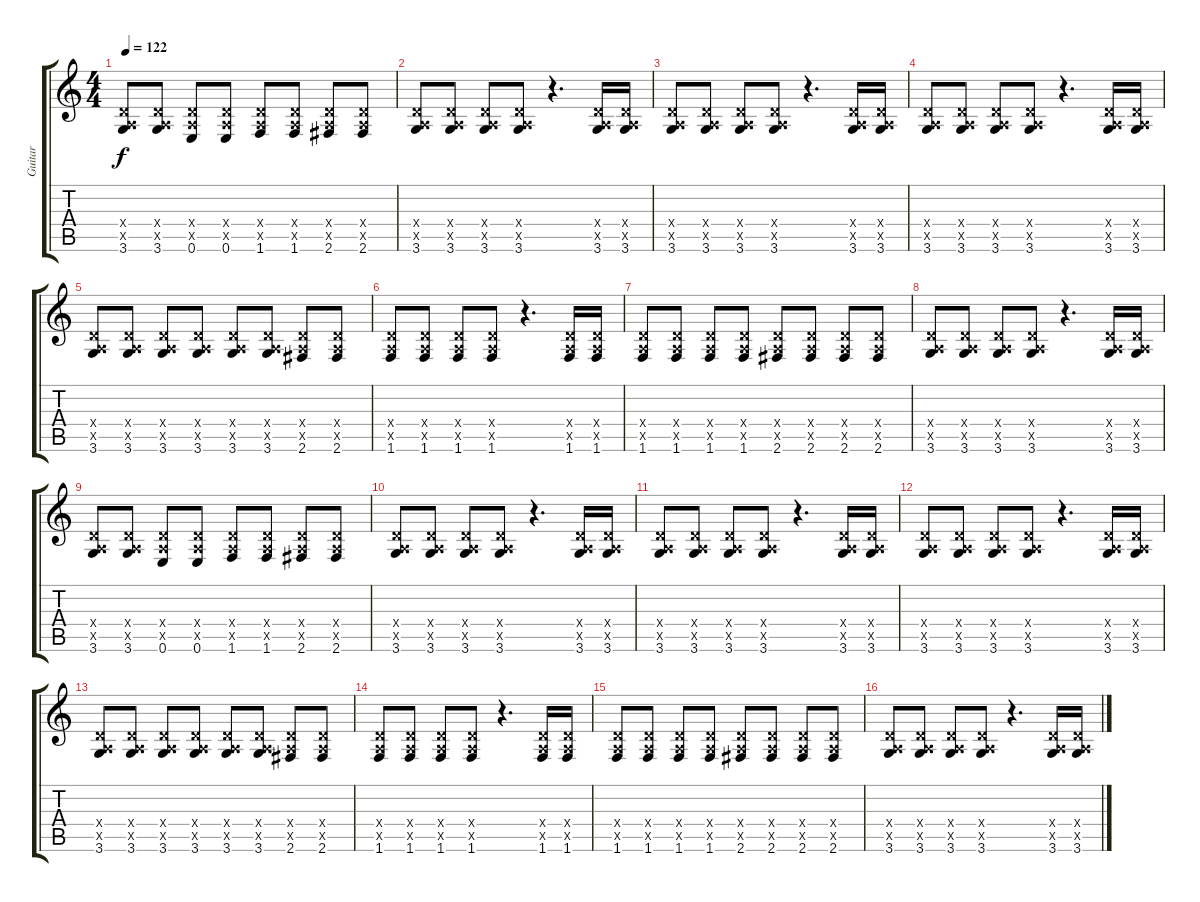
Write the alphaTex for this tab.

\track ("Guitar" "Guitar") {instrument distortionguitar}
\staff {score tabs}
\tuning (E4 B3 G3 D3 A2 E2) {hide}
\ts (4 4)
\tempo 122
\clef g2
\ks c
(0.4{x} 0.5{x} 3.6).8{dy f} (0.4{x} 0.5{x} 3.6).8 (0.4{x} 0.5{x} 0.6).8 (0.4{x} 0.5{x} 0.6).8 (0.4{x} 0.5{x} 1.6).8 (0.4{x} 0.5{x} 1.6).8 (0.4{x} 0.5{x} 2.6).8 (0.4{x} 0.5{x} 2.6).8 |
(0.4{x} 0.5{x} 3.6).8 (0.4{x} 0.5{x} 3.6).8 (0.4{x} 0.5{x} 3.6).8 (0.4{x} 0.5{x} 3.6).8 r.4{d} (0.4{x} 0.5{x} 3.6).16 (0.4{x} 0.5{x} 3.6).16 |
(0.4{x} 0.5{x} 3.6).8 (0.4{x} 0.5{x} 3.6).8 (0.4{x} 0.5{x} 3.6).8 (0.4{x} 0.5{x} 3.6).8 r.4{d} (0.4{x} 0.5{x} 3.6).16 (0.4{x} 0.5{x} 3.6).16 |
(0.4{x} 0.5{x} 3.6).8 (0.4{x} 0.5{x} 3.6).8 (0.4{x} 0.5{x} 3.6).8 (0.4{x} 0.5{x} 3.6).8 r.4{d} (0.4{x} 0.5{x} 3.6).16 (0.4{x} 0.5{x} 3.6).16 |
(0.4{x} 0.5{x} 3.6).8 (0.4{x} 0.5{x} 3.6).8 (0.4{x} 0.5{x} 3.6).8 (0.4{x} 0.5{x} 3.6).8 (0.4{x} 0.5{x} 3.6).8 (0.4{x} 0.5{x} 3.6).8 (0.4{x} 0.5{x} 2.6).8 (0.4{x} 0.5{x} 2.6).8 |
(0.4{x} 0.5{x} 1.6).8 (0.4{x} 0.5{x} 1.6).8 (0.4{x} 0.5{x} 1.6).8 (0.4{x} 0.5{x} 1.6).8 r.4{d} (0.4{x} 0.5{x} 1.6).16 (0.4{x} 0.5{x} 1.6).16 |
(0.4{x} 0.5{x} 1.6).8 (0.4{x} 0.5{x} 1.6).8 (0.4{x} 0.5{x} 1.6).8 (0.4{x} 0.5{x} 1.6).8 (0.4{x} 0.5{x} 2.6).8 (0.4{x} 0.5{x} 2.6).8 (0.4{x} 0.5{x} 2.6).8 (0.4{x} 0.5{x} 2.6).8 |
(0.4{x} 0.5{x} 3.6).8 (0.4{x} 0.5{x} 3.6).8 (0.4{x} 0.5{x} 3.6).8 (0.4{x} 0.5{x} 3.6).8 r.4{d} (0.4{x} 0.5{x} 3.6).16 (0.4{x} 0.5{x} 3.6).16 |
(0.4{x} 0.5{x} 3.6).8 (0.4{x} 0.5{x} 3.6).8 (0.4{x} 0.5{x} 0.6).8 (0.4{x} 0.5{x} 0.6).8 (0.4{x} 0.5{x} 1.6).8 (0.4{x} 0.5{x} 1.6).8 (0.4{x} 0.5{x} 2.6).8 (0.4{x} 0.5{x} 2.6).8 |
(0.4{x} 0.5{x} 3.6).8 (0.4{x} 0.5{x} 3.6).8 (0.4{x} 0.5{x} 3.6).8 (0.4{x} 0.5{x} 3.6).8 r.4{d} (0.4{x} 0.5{x} 3.6).16 (0.4{x} 0.5{x} 3.6).16 |
(0.4{x} 0.5{x} 3.6).8 (0.4{x} 0.5{x} 3.6).8 (0.4{x} 0.5{x} 3.6).8 (0.4{x} 0.5{x} 3.6).8 r.4{d} (0.4{x} 0.5{x} 3.6).16 (0.4{x} 0.5{x} 3.6).16 |
(0.4{x} 0.5{x} 3.6).8 (0.4{x} 0.5{x} 3.6).8 (0.4{x} 0.5{x} 3.6).8 (0.4{x} 0.5{x} 3.6).8 r.4{d} (0.4{x} 0.5{x} 3.6).16 (0.4{x} 0.5{x} 3.6).16 |
(0.4{x} 0.5{x} 3.6).8 (0.4{x} 0.5{x} 3.6).8 (0.4{x} 0.5{x} 3.6).8 (0.4{x} 0.5{x} 3.6).8 (0.4{x} 0.5{x} 3.6).8 (0.4{x} 0.5{x} 3.6).8 (0.4{x} 0.5{x} 2.6).8 (0.4{x} 0.5{x} 2.6).8 |
(0.4{x} 0.5{x} 1.6).8 (0.4{x} 0.5{x} 1.6).8 (0.4{x} 0.5{x} 1.6).8 (0.4{x} 0.5{x} 1.6).8 r.4{d} (0.4{x} 0.5{x} 1.6).16 (0.4{x} 0.5{x} 1.6).16 |
(0.4{x} 0.5{x} 1.6).8 (0.4{x} 0.5{x} 1.6).8 (0.4{x} 0.5{x} 1.6).8 (0.4{x} 0.5{x} 1.6).8 (0.4{x} 0.5{x} 2.6).8 (0.4{x} 0.5{x} 2.6).8 (0.4{x} 0.5{x} 2.6).8 (0.4{x} 0.5{x} 2.6).8 |
(0.4{x} 0.5{x} 3.6).8 (0.4{x} 0.5{x} 3.6).8 (0.4{x} 0.5{x} 3.6).8 (0.4{x} 0.5{x} 3.6).8 r.4{d} (0.4{x} 0.5{x} 3.6).16 (0.4{x} 0.5{x} 3.6).16
